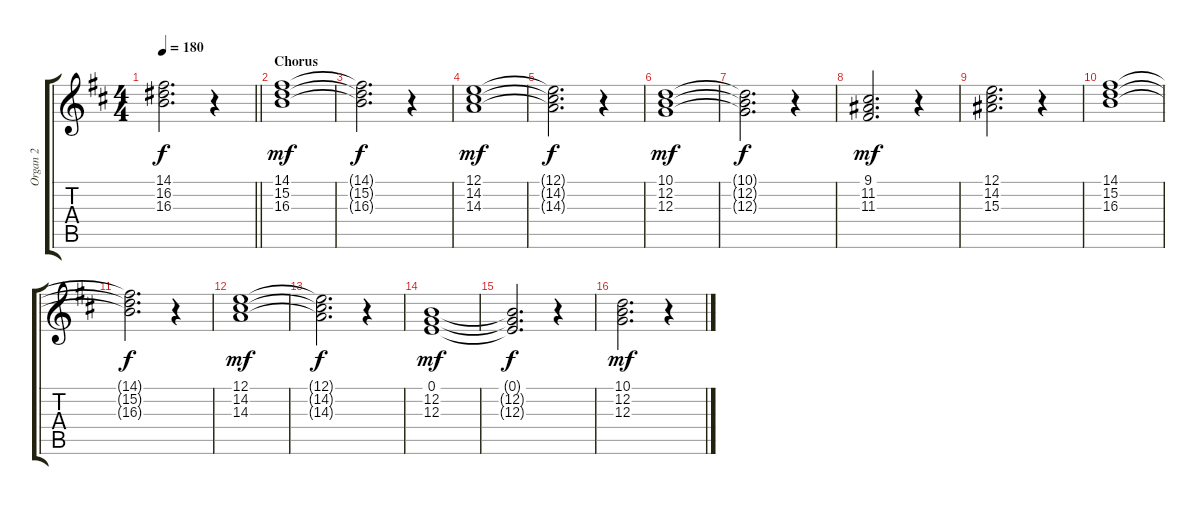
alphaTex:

\track ("Organ 2" "Organ 2") {instrument rockorgan}
\staff {score tabs}
\tuning (E4 B3 G3 D3 A2 E2) {hide}
\ts (4 4)
\tempo 180
\clef g2
\barLineRight lightlight
\ks bminor
(14.1{t} 16.2{t} 16.3{t}).2{d dy f} r.4 |
\section ("" "Chorus")
(14.1 15.2 16.3).1{dy mf} |
(14.1{t} 15.2{t} 16.3{t}).2{d dy f} r.4 |
(12.1 14.2 14.3).1{dy mf} |
(12.1{t} 14.2{t} 14.3{t}).2{d dy f} r.4 |
(10.1 12.2 12.3).1{dy mf} |
(10.1{t} 12.2{t} 12.3{t}).2{d dy f} r.4 |
(9.1 11.2 11.3).2{d dy mf} r.4 |
(12.1 14.2 15.3).2{d} r.4 |
(14.1 15.2 16.3).1 |
(14.1{t} 15.2{t} 16.3{t}).2{d dy f} r.4 |
(12.1 14.2 14.3).1{dy mf} |
(12.1{t} 14.2{t} 14.3{t}).2{d dy f} r.4 |
(0.1 12.2 12.3).1{dy mf} |
(0.1{t} 12.2{t} 12.3{t}).2{d dy f} r.4 |
(10.1 12.2 12.3).2{d dy mf} r.4
